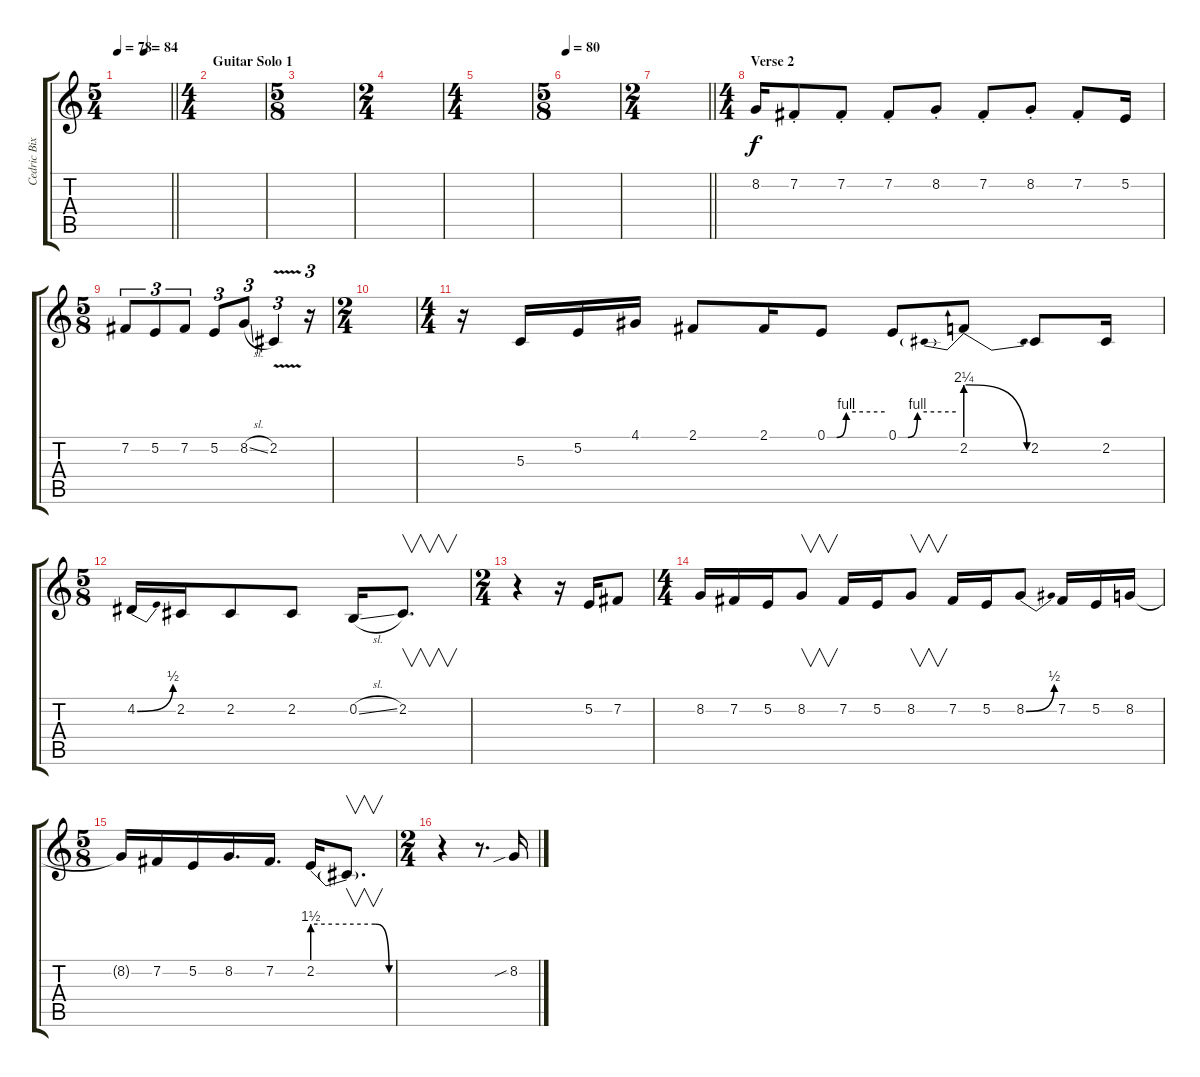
\track ("Cedric Bixler-Zavala" "Cedric Bix") {instrument altosax}
\staff {score tabs}
\tuning (E4 B3 G3 D3 A2 E2) {hide}
\ts (5 4)
\tempo 78
\tempo (84 0.5)
\clef g2
\barLineRight lightlight
\ks c
|
\ts (4 4)
\section ("" "Guitar Solo 1")
|
\ts (5 8)
|
\ts (2 4)
|
\ts (4 4)
|
\ts (5 8)
\tempo 80
|
\ts (2 4)
\barLineRight lightlight
|
\ts (4 4)
\section ("" "Verse 2")
8.2.16{volume 12} 7.2{st}.8 7.2{st}.8 7.2{st}.8 8.2{st}.8 7.2{st}.8 8.2{st}.8 7.2{st}.8 5.2.16 |
\ts (5 8)
7.2.8{tu (3 2)} 5.2.8{tu (3 2)} 7.2.8{tu (3 2)} 5.2.8{tu (3 2)} 8.2{sl}.8{tu (3 2)} 2.2{v}.4{tu (3 2)} r.16{tu (3 2)} |
\ts (2 4)
|
\ts (4 4)
r.16 5.3.16 5.2.16 4.1.16 2.1.8 2.1.16 0.1{be (custom 0 0 10 0 20 4 60 4)}.8 0.1{be (custom 0 0 10 0 20 4 60 4)}.8 2.2{be (prebendrelease 0 9 60 0)}.8 2.2.8 2.2.16 |
\ts (5 8)
4.2{be (bend 0 0 60 2)}.16 2.2.16 2.2.8 2.2.8 0.2{sl}.16 2.2.8{v d} |
\ts (2 4)
r.4 r.16 5.2.16 7.2.8 |
\ts (4 4)
8.2.16 7.2.16 5.2.16 8.2.8{v} 7.2.16 5.2.16 8.2.8{v} 7.2.16 5.2.16 8.2{be (bend 0 0 60 2)}.8 7.2.16 5.2.16 8.2.16 |
\ts (5 8)
8.2{t}.16 7.2.16 5.2.16 8.2.16{d} 7.2.16{d} 2.2{be (custom 0 6 45 6 55 0 60 0)}.16 2.2{t}.8{v d} |
\ts (2 4)
r.4 r.8{d} 8.2{sib}.16
